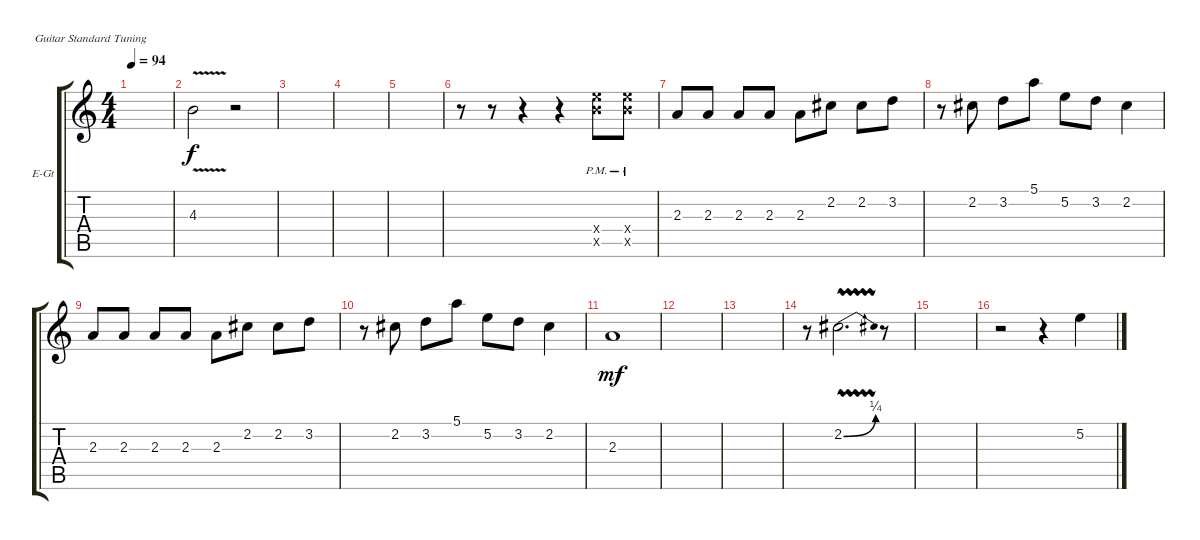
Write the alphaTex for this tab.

\defaultSystemsLayout 4
\bracketExtendMode groupsimilarinstruments
\firstSystemTrackNameOrientation horizontal
\otherSystemsTrackNameOrientation horizontal
\track ("Electric Guitar" "E-Gt") {instrument distortionguitar}
\staff {score tabs}
\tuning (E4 B3 G3 D3 A2 E2)
\ts (4 4)
\tempo 94
\clef g2
\scale
0.333333
\ks c
|
\scale
0.333333 4.3{v}.2 r.2 |
\scale
0.333333 |
\scale
0.333333 |
\scale
0.333333 |
\scale
0.333333 r.8 r.8 r.4 r.4 (14.5{pm x} 14.4{pm x}).8 (14.5{pm x} 14.4{pm x}).8 |
\scale
0.333333 2.3.8{dy f} 2.3.8 2.3.8 2.3.8 2.3.8 2.2.8 2.2.8 3.2.8 |
\scale
0.333333 r.8 2.2.8 3.2.8 5.1.8 5.2.8 3.2.8 2.2.4 |
\scale
0.333333 2.3.8 2.3.8 2.3.8 2.3.8 2.3.8 2.2.8 2.2.8 3.2.8 |
\scale
0.333333 r.8 2.2.8 3.2.8 5.1.8 5.2.8 3.2.8 2.2.4 |
\scale
0.333333 2.3.1{dy mf} |
\scale
0.333333 |
\scale
0.333333 |
\scale
0.333333 r.8 2.2{be (bend 0 0 59.4 1) vw}.2{d} r.8 |
\scale
0.333333 |
\scale
0.333333 r.2 r.4 5.2.4
